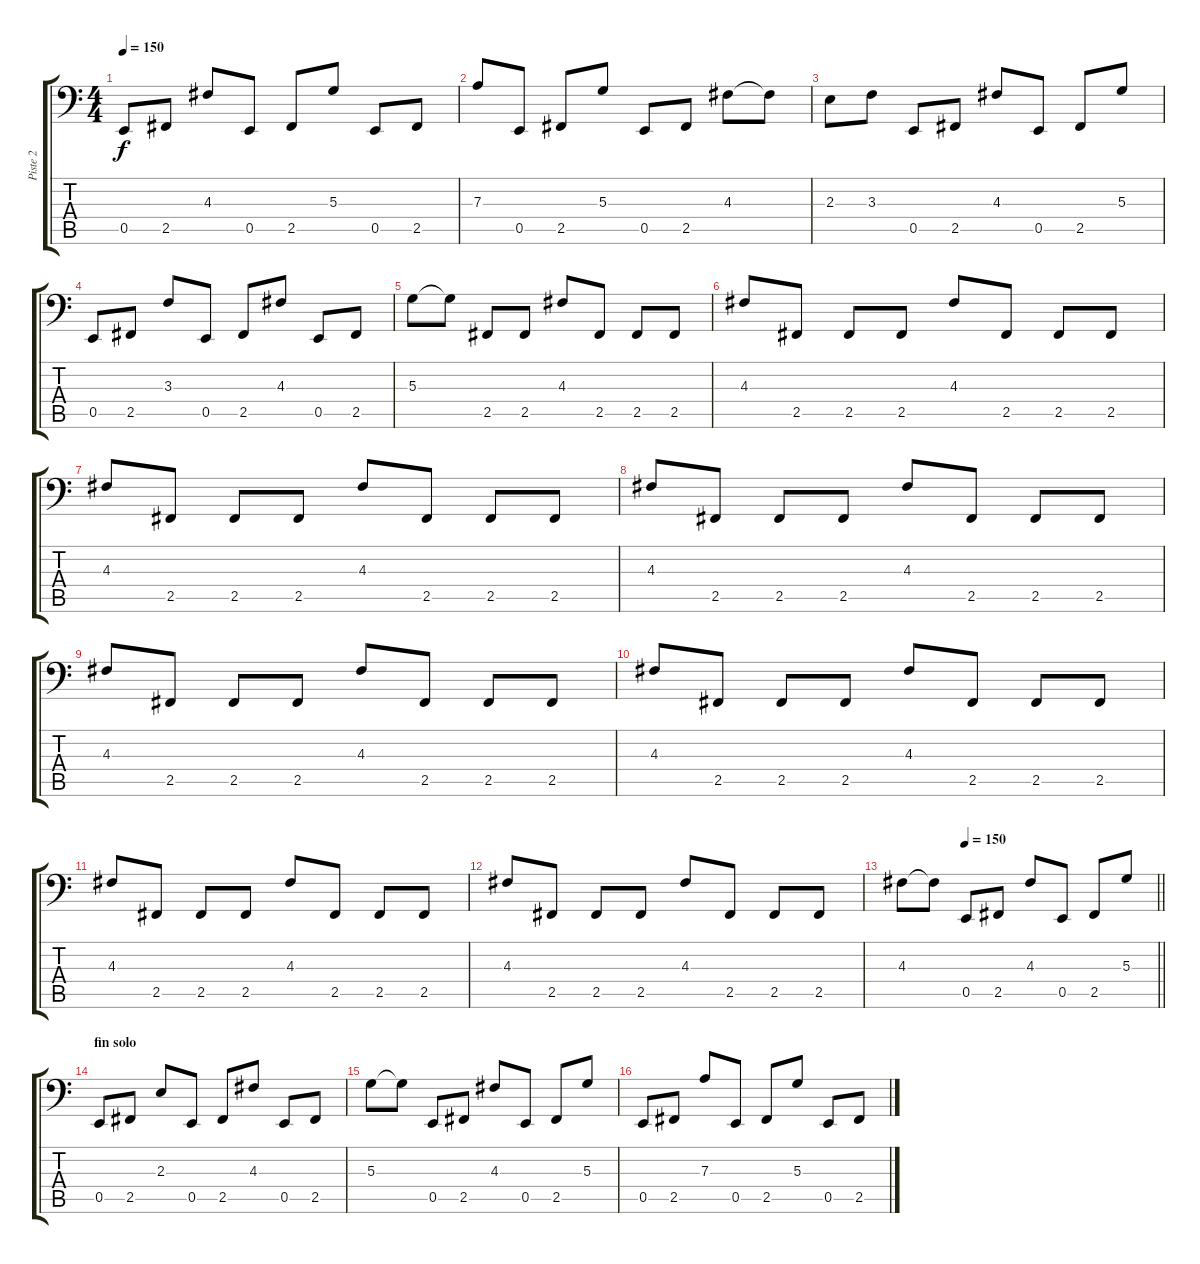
\track ("Piste 2" "Piste 2") {instrument electricbassfinger}
\staff {score tabs}
\tuning (C3 G2 D2 A1 E1 B0) {hide}
\ts (4 4)
\tempo 150
\clef f4
\ks c
0.5.8{dy f} 2.5.8 4.3.8 0.5.8 2.5.8 5.3.8 0.5.8 2.5.8 |
7.3.8 0.5.8 2.5.8 5.3.8 0.5.8 2.5.8 4.3.8 4.3{t}.8 |
2.3.8 3.3.8 0.5.8 2.5.8 4.3.8 0.5.8 2.5.8 5.3.8 |
0.5.8 2.5.8 3.3.8 0.5.8 2.5.8 4.3.8 0.5.8 2.5.8 |
5.3.8 5.3{t}.8 2.5.8 2.5.8 4.3.8 2.5.8 2.5.8 2.5.8 |
4.3.8 2.5.8 2.5.8 2.5.8 4.3.8 2.5.8 2.5.8 2.5.8 |
4.3.8 2.5.8 2.5.8 2.5.8 4.3.8 2.5.8 2.5.8 2.5.8 |
4.3.8 2.5.8 2.5.8 2.5.8 4.3.8 2.5.8 2.5.8 2.5.8 |
4.3.8 2.5.8 2.5.8 2.5.8 4.3.8 2.5.8 2.5.8 2.5.8 |
4.3.8 2.5.8 2.5.8 2.5.8 4.3.8 2.5.8 2.5.8 2.5.8 |
4.3.8 2.5.8 2.5.8 2.5.8 4.3.8 2.5.8 2.5.8 2.5.8 |
4.3.8 2.5.8 2.5.8 2.5.8 4.3.8 2.5.8 2.5.8 2.5.8 |
\tempo (150 0.25)
\barLineRight lightlight
4.3.8 4.3{t}.8 0.5.8 2.5.8 4.3.8 0.5.8 2.5.8 5.3.8 |
\section ("" "fin solo")
0.5.8 2.5.8 2.3.8 0.5.8 2.5.8 4.3.8 0.5.8 2.5.8 |
5.3.8 5.3{t}.8 0.5.8 2.5.8 4.3.8 0.5.8 2.5.8 5.3.8 |
0.5.8 2.5.8 7.3.8 0.5.8 2.5.8 5.3.8 0.5.8 2.5.8
